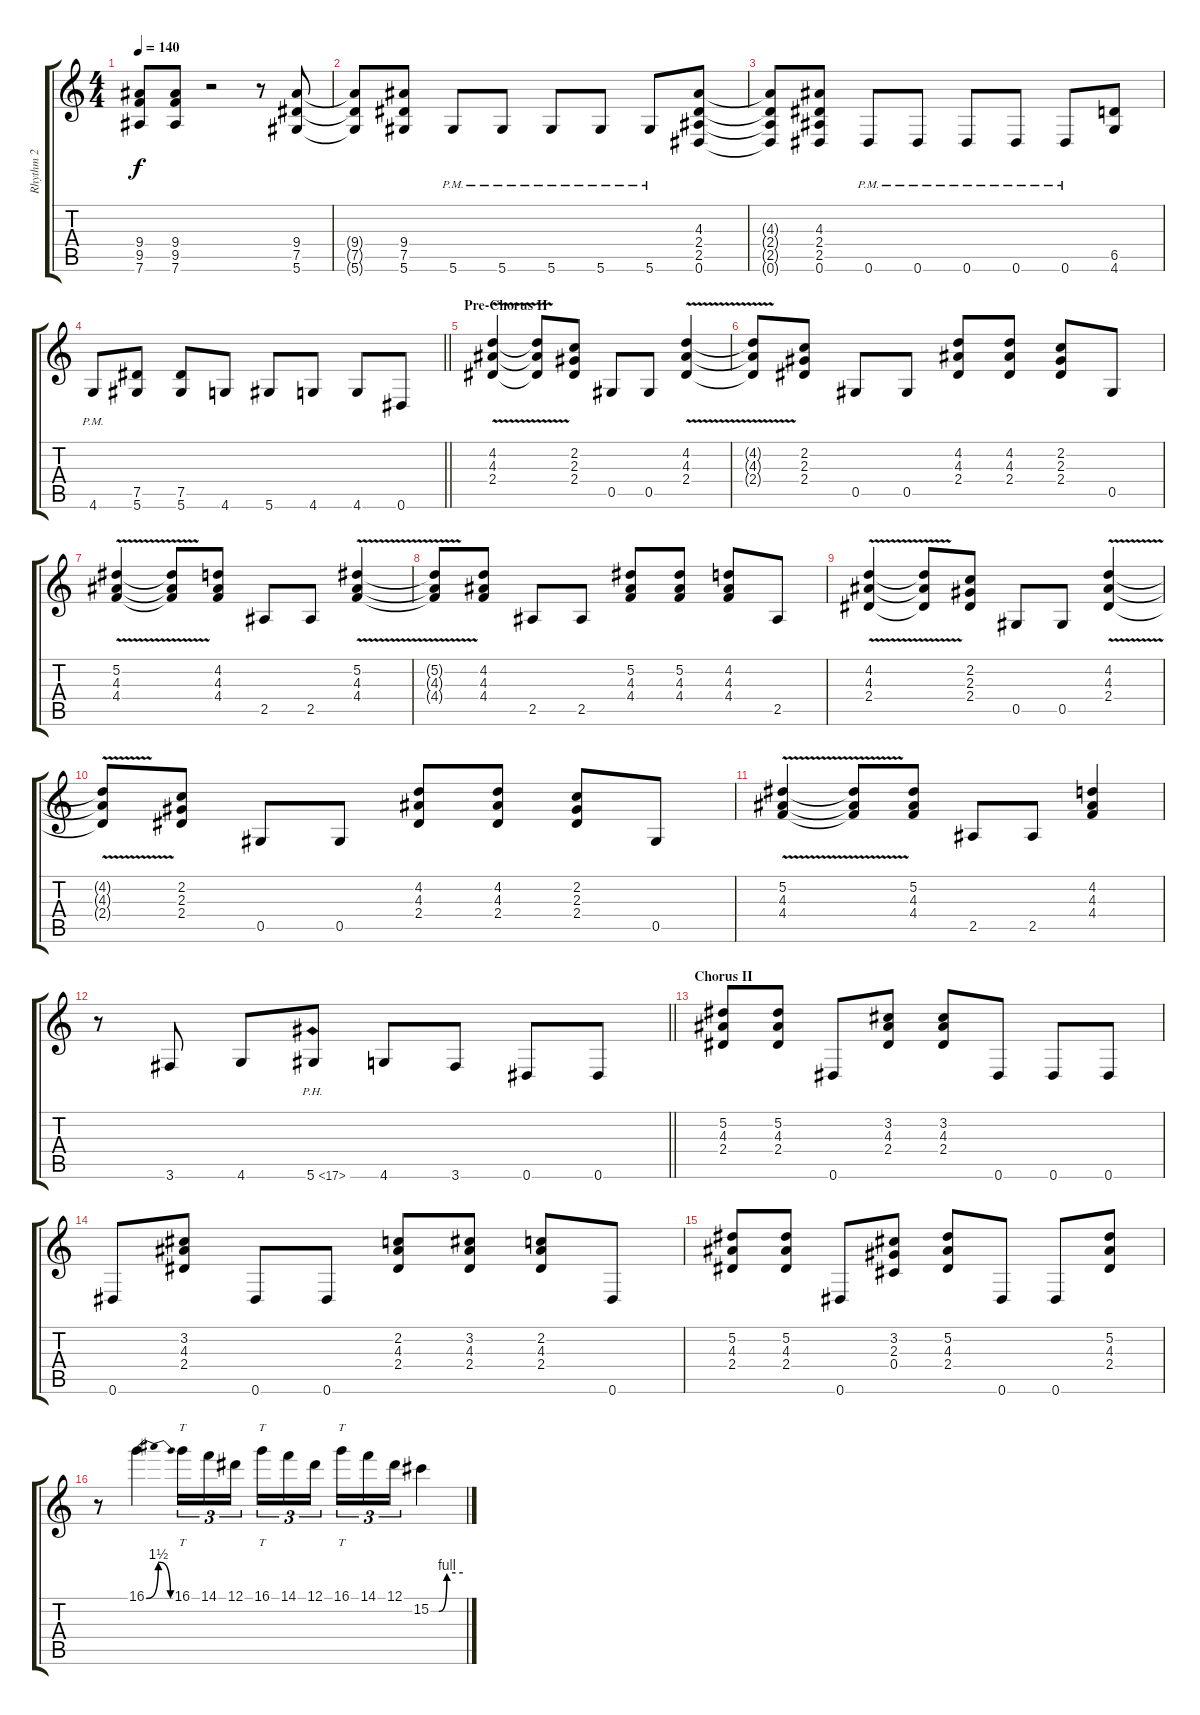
\track ("Rhythm 2" "Rhythm 2") {instrument overdrivenguitar}
\staff {score tabs}
\tuning (Eb4 Bb3 Gb3 Db3 Ab2 Eb2) {hide}
\ts (4 4)
\tempo 140
\clef g2
\ks c
(9.4{t} 9.5{t} 7.6{t}).8{dy f} (9.4 9.5 7.6).8 r.2 r.8 (9.4 7.5 5.6).8 |
(9.4{t} 7.5{t} 5.6{t}).8 (9.4 7.5 5.6).8 5.6{pm}.8 5.6{pm}.8 5.6{pm}.8 5.6{pm}.8 5.6{pm}.8 (4.3 2.4 2.5 0.6).8 |
(4.3{t} 2.4{t} 2.5{t} 0.6{t}).8 (4.3 2.4 2.5 0.6).8 0.6{pm}.8 0.6{pm}.8 0.6{pm}.8 0.6{pm}.8 0.6{pm}.8 (6.5 4.6).8 |
\barLineRight lightlight
4.6{pm}.8 (7.5 5.6).8 (7.5 5.6).8 4.6.8 5.6.8 4.6.8 4.6.8 0.6.8 |
\section ("" "Pre-Chorus II")
(4.2 4.3{v} 2.4).4 (4.2{t} 4.3{t} 2.4{t}).8 (2.2 2.3 2.4).8 0.5.8 0.5.8 (4.2 4.3{v} 2.4).4 |
(4.2{t} 4.3{t} 2.4{t}).8 (2.2 2.3 2.4).8 0.5.8 0.5.8 (4.2 4.3 2.4).8 (4.2 4.3 2.4).8 (2.2 2.3 2.4).8 0.5.8 |
(5.2 4.3 4.4{v}).4 (5.2{t} 4.3{t} 4.4{t}).8 (4.2 4.3 4.4).8 2.5.8 2.5.8 (5.2 4.3 4.4{v}).4 |
(5.2{t} 4.3{t} 4.4{t}).8 (4.2 4.3 4.4).8 2.5.8 2.5.8 (5.2 4.3 4.4).8 (5.2 4.3 4.4).8 (4.2 4.3 4.4).8 2.5.8 |
(4.2 4.3{v} 2.4).4 (4.2{t} 4.3{t} 2.4{t}).8 (2.2 2.3 2.4).8 0.5.8 0.5.8 (4.2 4.3{v} 2.4).4 |
(4.2{t} 4.3{t} 2.4{t}).8 (2.2 2.3 2.4).8 0.5.8 0.5.8 (4.2 4.3 2.4).8 (4.2 4.3 2.4).8 (2.2 2.3 2.4).8 0.5.8 |
(5.2 4.3{v} 4.4{v}).4 (5.2{t} 4.3{t} 4.4{t}).8 (5.2 4.3 4.4).8 2.5.8 2.5.8 (4.2 4.3 4.4).4 |
\barLineRight lightlight
r.8 3.6.8 4.6.8 5.6{ph 12}.8 4.6.8 3.6.8 0.6.8 0.6.8 |
\section ("" "Chorus II")
(5.2 4.3 2.4).8 (5.2 4.3 2.4).8 0.6.8 (3.2 4.3 2.4).8 (3.2 4.3 2.4).8 0.6.8 0.6.8 0.6.8 |
0.6.8 (3.2 4.3 2.4).8 0.6.8 0.6.8 (2.2 4.3 2.4).8 (3.2 4.3 2.4).8 (2.2 4.3 2.4).8 0.6.8 |
(5.2 4.3 2.4).8 (5.2 4.3 2.4).8 0.6.8 (3.2 2.3 0.4).8 (5.2 4.3 2.4).8 0.6.8 0.6.8 (5.2 4.3 2.4).8 |
r.8 16.1{be (bendrelease 0 0 15 6 45 6 60 0)}.4 16.1.16{tt tu (3 2)} 14.1.16{tu (3 2)} 12.1.16{tu (3 2)} 16.1.16{tt tu (3 2)} 14.1.16{tu (3 2)} 12.1.16{tu (3 2) beam splitsecondary} 16.1.16{tt tu (3 2)} 14.1.16{tu (3 2)} 12.1.16{tu (3 2)} 15.2{be (custom 0 0 15 0 30 4 60 4)}.4
